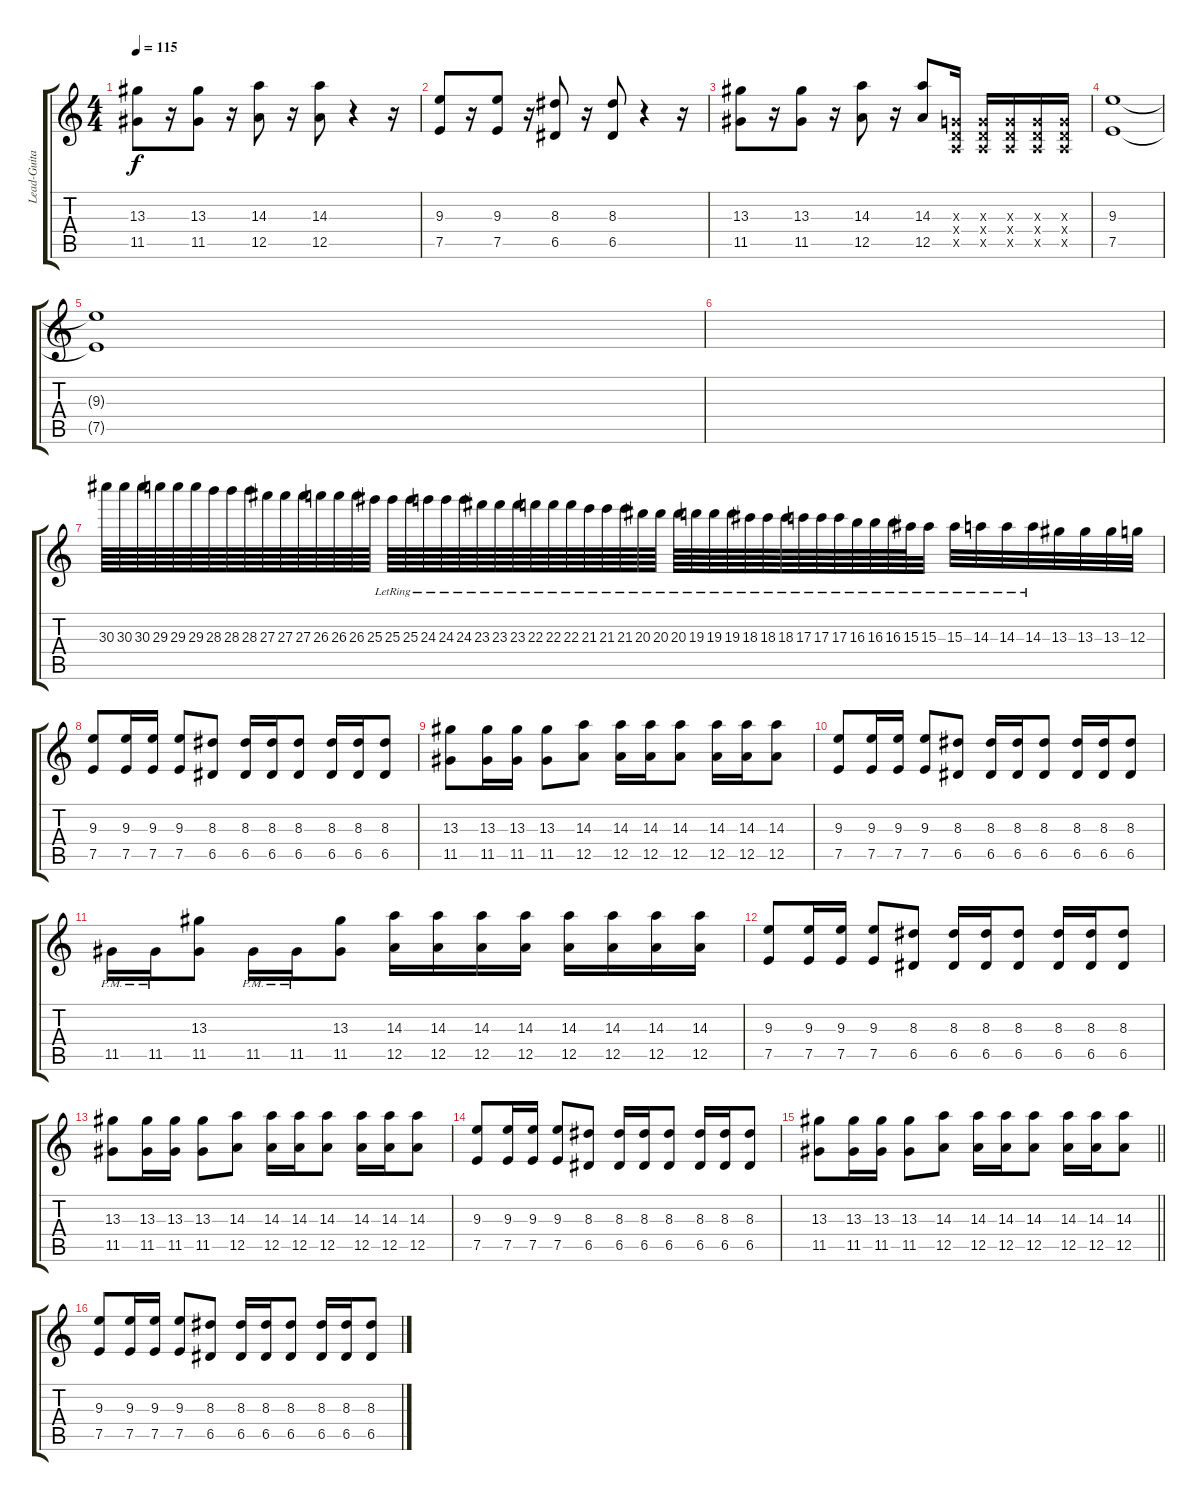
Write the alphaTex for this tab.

\track ("Lead-Guitar" "Lead-Guita") {instrument acousticguitarsteel}
\staff {score tabs}
\tuning (E4 B3 G3 D3 A2 E2) {hide}
\ts (4 4)
\tempo 115
\clef g2
\ks c
(13.3 11.5).8{dy f} r.16 (13.3 11.5).8 r.16 (14.3 12.5).8 r.16 (14.3 12.5).8 r.4 r.16 |
(9.3 7.5).8 r.16 (9.3 7.5).8 r.16 (8.3 6.5).8 r.16 (8.3 6.5).8 r.4 r.16 |
(13.3 11.5).8 r.16 (13.3 11.5).8 r.16 (14.3 12.5).8 r.16 (14.3 12.5).8 (0.3{x} 0.4{x} 0.5{x}).16 (0.3{x} 0.4{x} 0.5{x}).16 (0.3{x} 0.4{x} 0.5{x}).16 (0.3{x} 0.4{x} 0.5{x}).16 (0.3{x} 0.4{x} 0.5{x}).16 |
(9.3 7.5).1{volume 0} |
(9.3{t} 7.5{t}).1 |
|
30.3.64{volume 16 instrument distortionguitar} 30.3.64 30.3.64 29.3.64 29.3.64 29.3.64 28.3.64 28.3.64 28.3.64 27.3.64 27.3.64 27.3.64 26.3.64 26.3.64 26.3.64 25.3.64 25.3{lr}.64 25.3{lr}.64 24.3{lr}.64 24.3{lr}.64 24.3{lr}.64 23.3{lr}.64 23.3{lr}.64 23.3{lr}.64 22.3{lr}.64 22.3{lr}.64 22.3{lr}.64 21.3{lr}.64 21.3{lr}.64 21.3{lr}.64 20.3{lr}.64 20.3{lr}.64 20.3{lr}.64 19.3{lr}.64 19.3{lr}.64 19.3{lr}.64 18.3{lr}.64 18.3{lr}.64 18.3{lr}.64 17.3{lr}.64 17.3{lr}.64 17.3{lr}.64 16.3{lr}.64 16.3{lr}.64 16.3{lr}.64 15.3{lr}.64 15.3{lr}.32 15.3{lr}.32 14.3{lr}.32 14.3{lr}.32 14.3{lr}.32 13.3.32 13.3.32 13.3.32 12.3.32 |
(9.3 7.5).8{instrument distortionguitar} (9.3 7.5).16 (9.3 7.5).16 (9.3 7.5).8 (8.3 6.5).8 (8.3 6.5).16 (8.3 6.5).16 (8.3 6.5).8 (8.3 6.5).16 (8.3 6.5).16 (8.3 6.5).8 |
(13.3 11.5).8 (13.3 11.5).16 (13.3 11.5).16 (13.3 11.5).8 (14.3 12.5).8 (14.3 12.5).16 (14.3 12.5).16 (14.3 12.5).8 (14.3 12.5).16 (14.3 12.5).16 (14.3 12.5).8 |
(9.3 7.5).8{instrument distortionguitar} (9.3 7.5).16 (9.3 7.5).16 (9.3 7.5).8 (8.3 6.5).8 (8.3 6.5).16 (8.3 6.5).16 (8.3 6.5).8 (8.3 6.5).16 (8.3 6.5).16 (8.3 6.5).8 |
11.5{pm}.16 11.5{pm}.16 (13.3 11.5).8 11.5{pm}.16 11.5{pm}.16 (13.3 11.5).8 (14.3 12.5).16 (14.3 12.5).16 (14.3 12.5).16 (14.3 12.5).16 (14.3 12.5).16 (14.3 12.5).16 (14.3 12.5).16 (14.3 12.5).16 |
(9.3 7.5).8{instrument distortionguitar} (9.3 7.5).16 (9.3 7.5).16 (9.3 7.5).8 (8.3 6.5).8 (8.3 6.5).16 (8.3 6.5).16 (8.3 6.5).8 (8.3 6.5).16 (8.3 6.5).16 (8.3 6.5).8 |
(13.3 11.5).8 (13.3 11.5).16 (13.3 11.5).16 (13.3 11.5).8 (14.3 12.5).8 (14.3 12.5).16 (14.3 12.5).16 (14.3 12.5).8 (14.3 12.5).16 (14.3 12.5).16 (14.3 12.5).8 |
(9.3 7.5).8{instrument distortionguitar} (9.3 7.5).16 (9.3 7.5).16 (9.3 7.5).8 (8.3 6.5).8 (8.3 6.5).16 (8.3 6.5).16 (8.3 6.5).8 (8.3 6.5).16 (8.3 6.5).16 (8.3 6.5).8 |
\barLineRight lightlight
(13.3 11.5).8 (13.3 11.5).16 (13.3 11.5).16 (13.3 11.5).8 (14.3 12.5).8 (14.3 12.5).16 (14.3 12.5).16 (14.3 12.5).8 (14.3 12.5).16 (14.3 12.5).16 (14.3 12.5).8 |
(9.3 7.5).8{instrument distortionguitar} (9.3 7.5).16 (9.3 7.5).16 (9.3 7.5).8 (8.3 6.5).8 (8.3 6.5).16 (8.3 6.5).16 (8.3 6.5).8 (8.3 6.5).16 (8.3 6.5).16 (8.3 6.5).8
